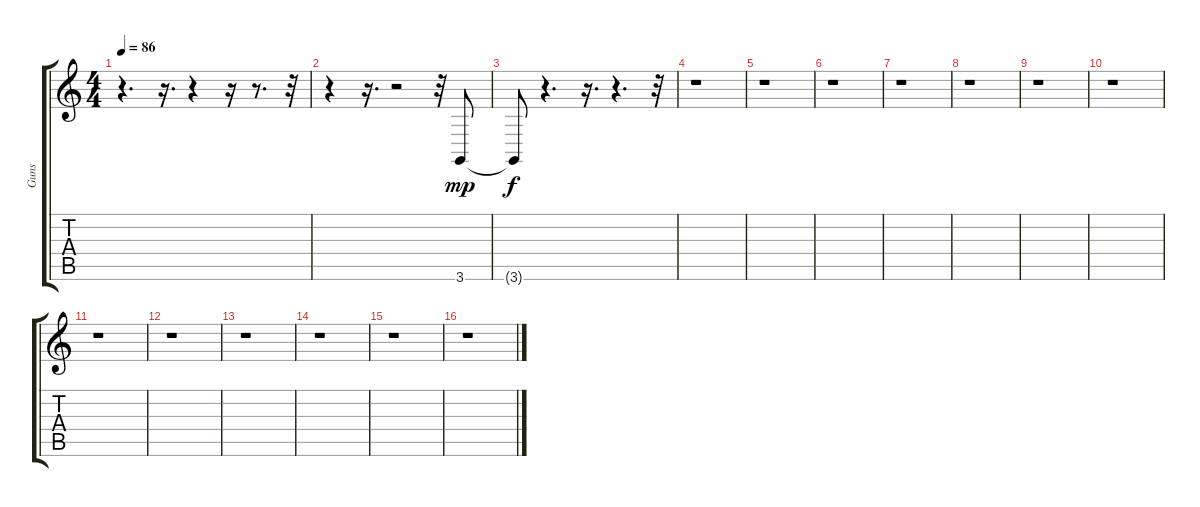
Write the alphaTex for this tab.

\track ("Guns" "Guns") {instrument gunshot}
\staff {score tabs}
\tuning (E4 B3 G3 D3 A2 E2) {hide}
\ts (4 4)
\tempo 86
\clef g2
\ks c
r.4{d dy mp} r.16{d} r.4 r.16 r.8{d} r.32 |
r.4 r.16{d} r.2 r.32 3.6.8 |
3.6{t}.8{dy f} r.4{d} r.16{d} r.4{d} r.32 |
r.1 |
r.1 |
r.1 |
r.1 |
r.1 |
r.1 |
r.1 |
r.1 |
r.1 |
r.1 |
r.1 |
r.1 |
r.1
